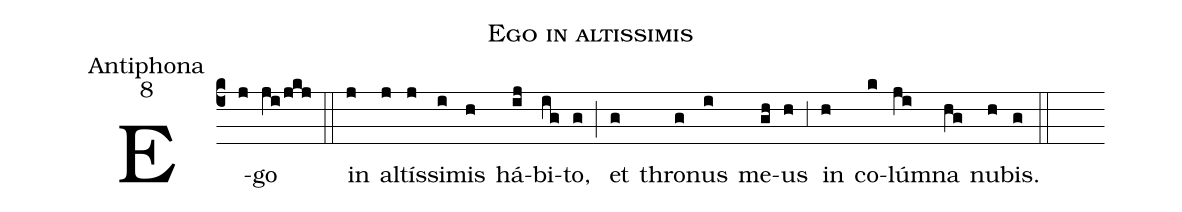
name:Ego in altissimis;
office-part:Antiphona;
mode:8;
%%
(c4) E(j)go(ji/jkj) (::)
in(j) al(j)tís(j)si(i)mis(h) há(ij)bi(ig)to,(g) (;) et(g) thro(g)nus(i) me(gh)us(h) (,3) in(h) co(k)lú(ji)mna(hg) nu(h)bis.(g) (::)
